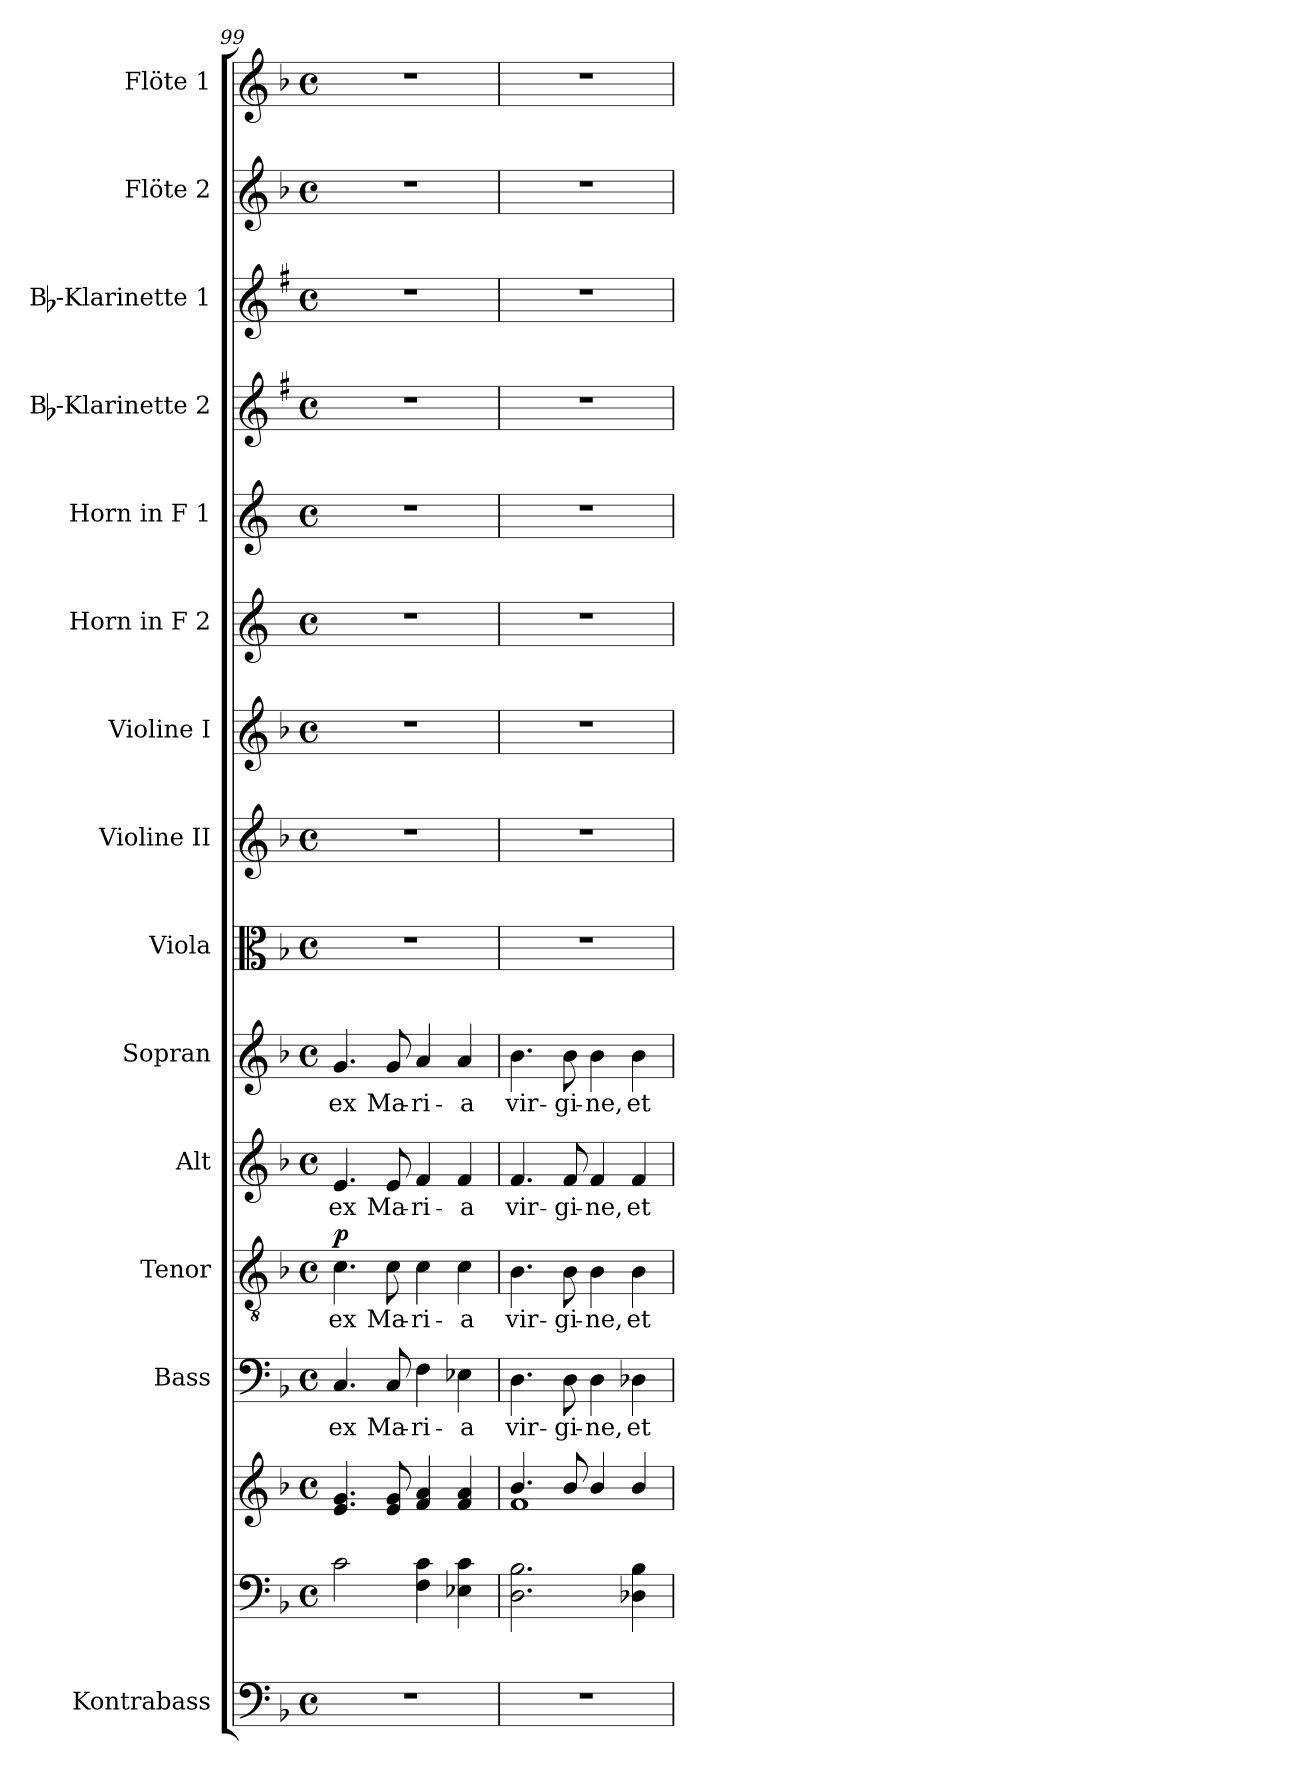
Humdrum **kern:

**kern	**kern	**kern	**kern	**text	**kern	**text	**dynam	**kern	**text	**kern	**text	**kern	**kern	**kern	**kern	**kern	**kern	**kern	**kern	**kern
*part15	*part14	*part14	*part13	*part13	*part12	*part12	*part12	*part11	*part11	*part10	*part10	*part9	*part8	*part7	*part6	*part5	*part4	*part3	*part2	*part1
*staff16	*staff15	*staff14	*staff13	*staff13	*staff12	*staff12	*staff12	*staff11	*staff11	*staff10	*staff10	*staff9	*staff8	*staff7	*staff6	*staff5	*staff4	*staff3	*staff2	*staff1
*I"Kontrabass	*	*	*I"Bass	*	*I"Tenor	*	*	*I"Alt	*	*I"Sopran	*	*I"Viola	*I"Violine II	*I"Violine I	*I"Horn in F 2	*I"Horn in F 1	*I"Bb-Klarinette 2	*I"Bb-Klarinette 1	*I"Flöte 2	*I"Flöte 1
*I'Kb.	*	*	*I'B.	*	*I'T.	*	*	*I'A.	*	*I'S.	*	*I'Vla.	*I'Vl. II	*I'Vl. I	*I'Horn 2	*I'Horn 1	*I'Bb Kl. 2	*I'Bb Kl. 1	*I'Fl. 2	*I'Fl. 1
*clefF4	*clefF4	*clefG2	*clefF4	*	*clefGv2	*	*	*clefG2	*	*clefG2	*	*clefC3	*clefG2	*clefG2	*clefG2	*clefG2	*clefG2	*clefG2	*clefG2	*clefG2
*ITrd7c12	*	*	*	*	*	*	*	*	*	*	*	*	*	*	*ITrd4c7	*ITrd4c7	*ITrd1c2	*ITrd1c2	*	*
*k[b-]	*k[b-]	*k[b-]	*k[b-]	*	*k[b-]	*	*	*k[b-]	*	*k[b-]	*	*k[b-]	*k[b-]	*k[b-]	*k[b-]	*k[b-]	*k[b-]	*k[b-]	*k[b-]	*k[b-]
*F:	*F:	*F:	*F:	*	*F:	*	*	*F:	*	*F:	*	*F:	*F:	*F:	*F:	*F:	*F:	*F:	*F:	*F:
*M4/4	*M4/4	*M4/4	*M4/4	*	*M4/4	*	*	*M4/4	*	*M4/4	*	*M4/4	*M4/4	*M4/4	*M4/4	*M4/4	*M4/4	*M4/4	*M4/4	*M4/4
*met(c)	*met(c)	*met(c)	*met(c)	*	*met(c)	*	*	*met(c)	*	*met(c)	*	*met(c)	*met(c)	*met(c)	*met(c)	*met(c)	*met(c)	*met(c)	*met(c)	*met(c)
=99	=99	=99	=99	=99	=99	=99	=99	=99	=99	=99	=99	=99	=99	=99	=99	=99	=99	=99	=99	=99
!	!	!	!	!LO:LY:b	!	!LO:LY:b	!LO:DY:a	!	!LO:LY:b	!	!LO:LY:b	!	!	!	!	!	!	!	!	!
1r	2c\	4.e/ 4.g/	4.C/	ex	4.c\	ex	p	4.e/	ex	4.g/	ex	1r	1r	1r	1r	1r	1r	1r	1r	1r
!	!	!	!	!LO:LY:b	!	!LO:LY:b	!	!	!LO:LY:b	!	!LO:LY:b	!	!	!	!	!	!	!	!	!
.	.	8e/ 8g/	8C/	Ma-	8c\	Ma-	.	8e/	Ma-	8g/	Ma-	.	.	.	.	.	.	.	.	.
!	!	!	!	!LO:LY:b	!	!LO:LY:b	!	!	!LO:LY:b	!	!LO:LY:b	!	!	!	!	!	!	!	!	!
.	4F\ 4c\	4f/ 4a/	4F\	-ri-	4c\	-ri-	.	4f/	-ri-	4a/	-ri-	.	.	.	.	.	.	.	.	.
!	!	!	!	!LO:LY:b	!	!LO:LY:b	!	!	!LO:LY:b	!	!LO:LY:b	!	!	!	!	!	!	!	!	!
.	4E-X\ 4c\	4f/ 4a/	4E-X\	-a	4c\	-a	.	4f/	-a	4a/	-a	.	.	.	.	.	.	.	.	.
=100	=100	=100	=100	=100	=100	=100	=100	=100	=100	=100	=100	=100	=100	=100	=100	=100	=100	=100	=100	=100
*	*	*^	*	*	*	*	*	*	*	*	*	*	*	*	*	*	*	*	*	*
!	!	!	!	!	!LO:LY:b	!	!LO:LY:b	!	!	!LO:LY:b	!	!LO:LY:b	!	!	!	!	!	!	!	!	!
1r	2.D\ 2.B-\	4.b-/	1f	4.D\	vir-	4.B-\	vir-	.	4.f/	vir-	4.b-\	vir-	1r	1r	1r	1r	1r	1r	1r	1r	1r
!	!	!	!	!	!LO:LY:b	!	!LO:LY:b	!	!	!LO:LY:b	!	!LO:LY:b	!	!	!	!	!	!	!	!	!
.	.	8b-/	.	8D\	-gi-	8B-\	-gi-	.	8f/	-gi-	8b-\	-gi-	.	.	.	.	.	.	.	.	.
!	!	!	!	!	!LO:LY:b	!	!LO:LY:b	!	!	!LO:LY:b	!	!LO:LY:b	!	!	!	!	!	!	!	!	!
.	.	4b-/	.	4D\	-ne,	4B-\	-ne,	.	4f/	-ne,	4b-\	-ne,	.	.	.	.	.	.	.	.	.
!	!	!	!	!	!LO:LY:b	!	!LO:LY:b	!	!	!LO:LY:b	!	!LO:LY:b	!	!	!	!	!	!	!	!	!
.	4D-X\ 4B-\	4b-/	.	4D-X\	et	4B-\	et	.	4f/	et	4b-\	et	.	.	.	.	.	.	.	.	.
*	*	*v	*v	*	*	*	*	*	*	*	*	*	*	*	*	*	*	*	*	*	*
=	=	=	=	=	=	=	=	=	=	=	=	=	=	=	=	=	=	=	=	=
*-	*-	*-	*-	*-	*-	*-	*-	*-	*-	*-	*-	*-	*-	*-	*-	*-	*-	*-	*-	*-
